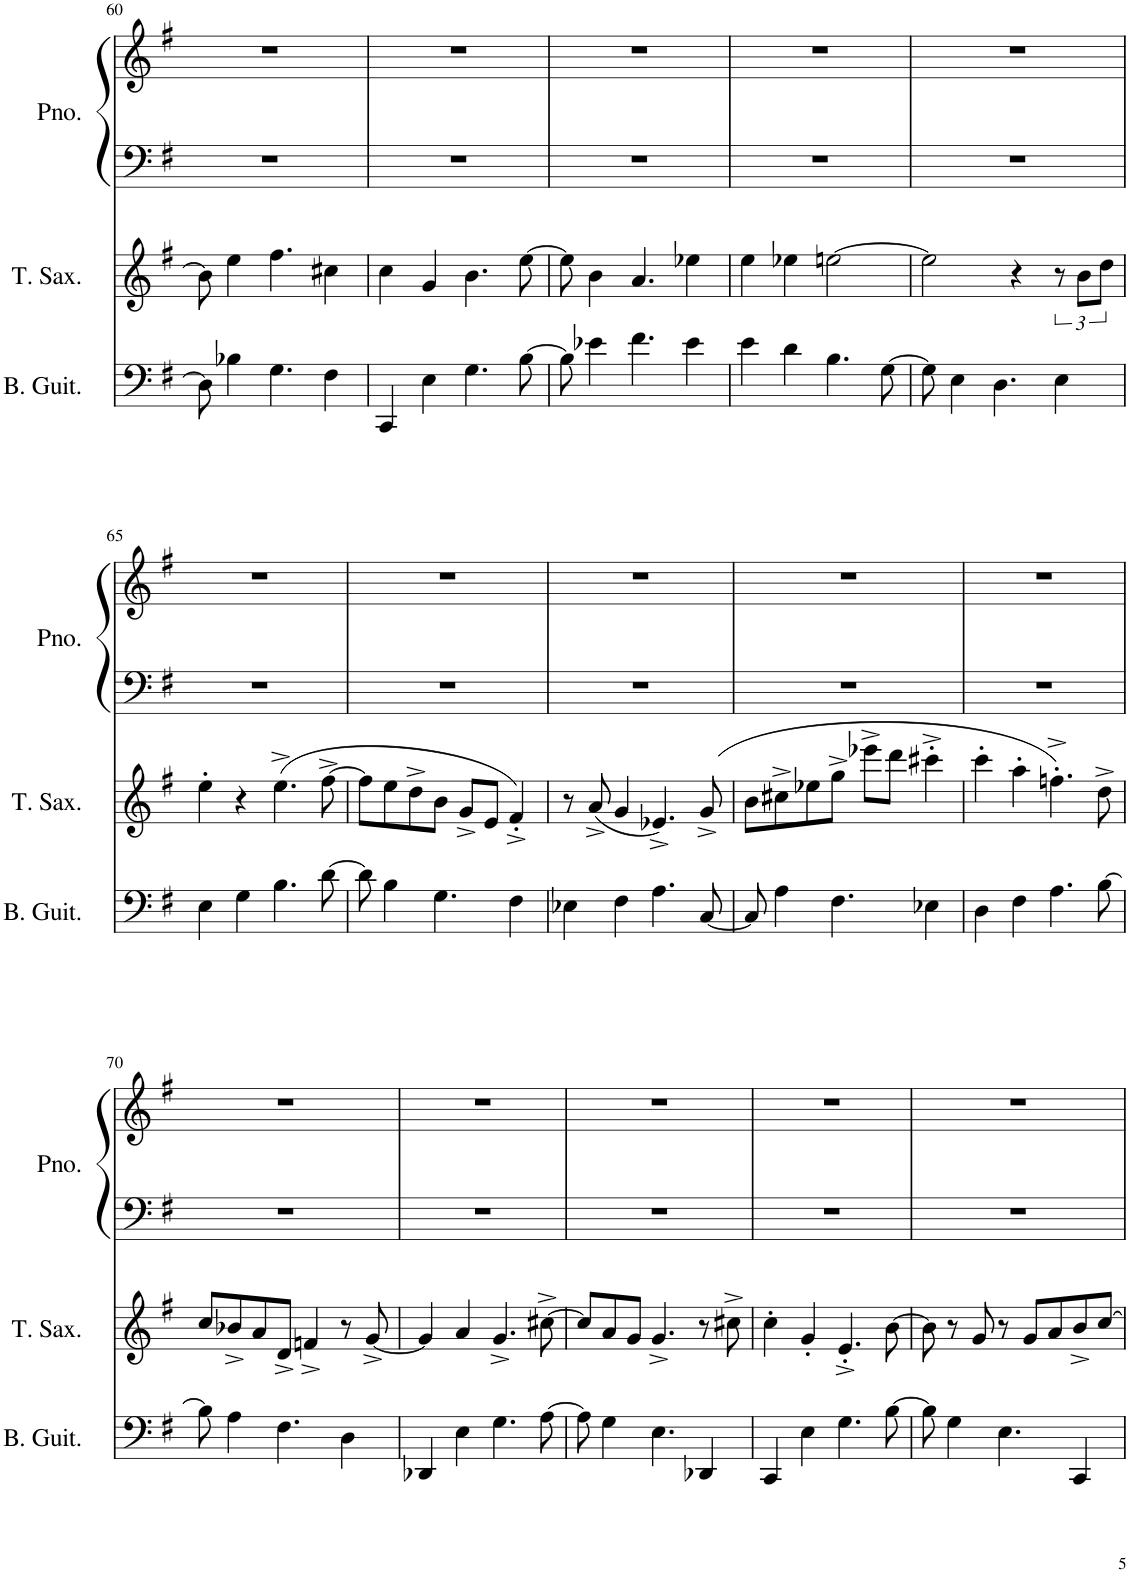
**kern	**kern	**kern	**kern
*part3	*part2	*part1	*part1
*staff4	*staff3	*staff2	*staff1
*I"Bass Guitar	*I"Tenor Saxophone	*I"Piano	*
*I'B. Guit.	*I'T. Sax.	*I'Pno.	*
!!LO:PB:g=z
*clefF4	*clefG2	*clefF4	*clefG2
*Trd7c12	*Trd8c14	*	*
*k[f#]	*k[f#]	*k[f#]	*k[f#]
*M4/4	*M4/4	*M4/4	*M4/4
=60	=60	=60	=60
8D-\]	8b-\]	1r	1r
4B-X\	4ee\	.	.
4.G\	4.ff#\	.	.
4F#\	4cc#X\	.	.
=61	=61	=61	=61
4CC/	4cc\	1r	1r
4E\	4g/	.	.
4.G\	4.b\	.	.
[8B\	[8ee\	.	.
=62	=62	=62	=62
8B\]	8ee\]	1r	1r
4e-X\	4b\	.	.
4.f#\	4.a/	.	.
4e-\	4ee-X\	.	.
=63	=63	=63	=63
4e\	4ee\	1r	1r
4d\	4ee-X\	.	.
4.B\	[2een\	.	.
[8G\	.	.	.
=64	=64	=64	=64
8G\]	2ee\]	1r	1r
4E\	.	.	.
4.D\	.	.	.
.	4r	.	.
4E\	12r	.	.
.	12b\L	.	.
.	12dd\J	.	.
!!LO:LB:g=z
=65	=65	=65	=65
4E\	4ee'\	1r	1r
4G\	4r	.	.
4.B\	(4.ee^\	.	.
[8d\	[8ff#^\	.	.
=66	=66	=66	=66
8d\]	8ff#\L]	1r	1r
4B\	8ee\	.	.
.	8dd^\	.	.
4.G\	8b\J	.	.
.	8g^/L	.	.
.	8e/J	.	.
4F#\	4f#'^/)	.	.
=67	=67	=67	=67
4E-X\	8r	1r	1r
.	(8a^/	.	.
4F#\	4g/	.	.
4.A\	4.e-X^/)	.	.
[8C/	(8g^/	.	.
=68	=68	=68	=68
8C/]	8b\L	1r	1r
4A\	8cc#X^\	.	.
.	8ee-X\	.	.
4.F#\	8gg^\J	.	.
.	8eee-X^\L	.	.
.	8ddd\J	.	.
4E-X\	4ccc#X'^\	.	.
=69	=69	=69	=69
4D\	4ccc'\	1r	1r
4F#\	4aa'\	.	.
4.A\	4.ffn'^\)	.	.
[8B\	8dd^\	.	.
!!LO:LB:g=z
=70	=70	=70	=70
8B\]	8cc/L	1r	1r
4A\	8b-X^/	.	.
.	8a/	.	.
4.F#\	8d^/J	.	.
.	4fn^/	.	.
4D\	8r	.	.
.	[8g^/	.	.
=71	=71	=71	=71
4DD-X/	4g/]	1r	1r
4E\	4a/	.	.
4.G\	4.g^/	.	.
[8A\	[8cc#X^\	.	.
=72	=72	=72	=72
8A\]	8cc#/L]	1r	1r
4G\	8a/	.	.
.	8g/J	.	.
4.E\	4.g^/	.	.
4DD-X/	8r	.	.
.	8cc#X^\	.	.
=73	=73	=73	=73
4CC/	4cc'\	1r	1r
4E\	4g'/	.	.
4.G\	4.e'^/	.	.
[8B\	[8b\	.	.
=74	=74	=74	=74
8B\]	8b\]	1r	1r
4G\	8r	.	.
.	8g/	.	.
4.E\	8r	.	.
.	8g/L	.	.
.	8a/	.	.
4CC/	8b^/	.	.
.	[8cc/J	.	.
=	=	=	=
*-	*-	*-	*-
